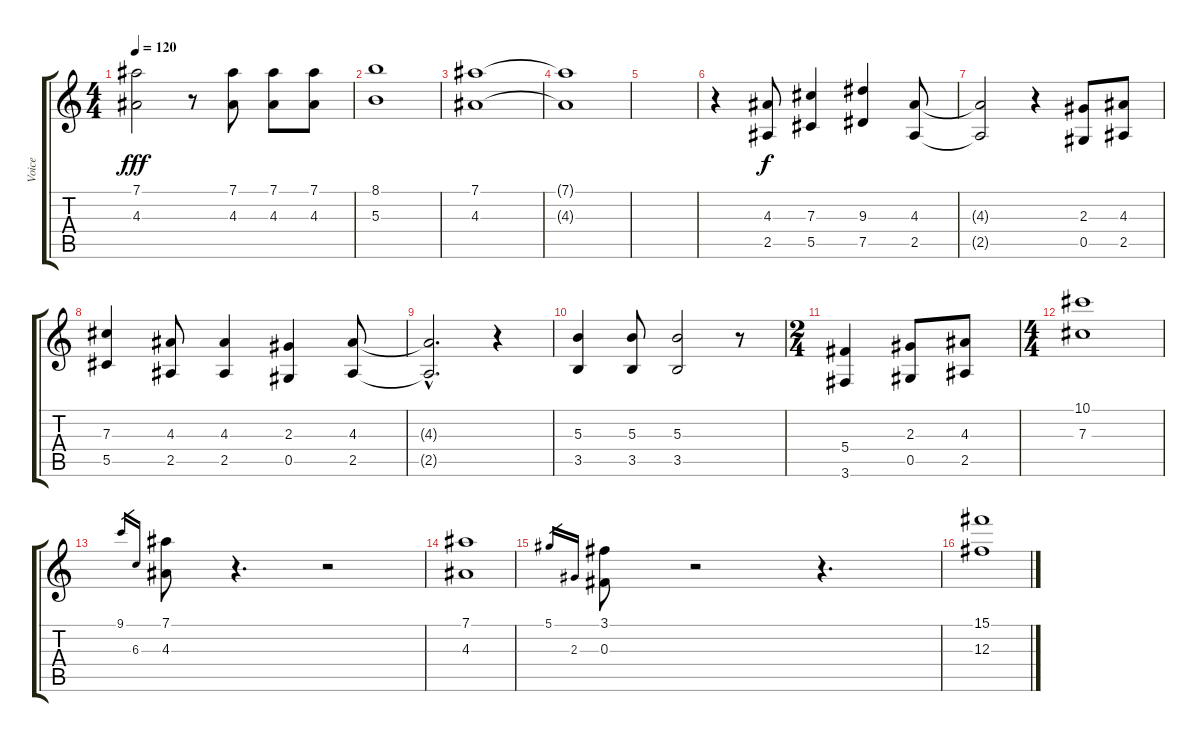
\track ("Voice" "Voice") {instrument lead6voice}
\staff {score tabs}
\tuning (Eb5 Bb4 Gb4 Db4 Ab3 Eb3) {hide}
\ts (4 4)
\tempo 120
\clef g2
\ks c
(7.1{t} 4.3{t}).2{dy fff} r.8 (7.1 4.3).8 (7.1 4.3).8 (7.1 4.3).8 |
(8.1 5.3).1 |
(7.1 4.3).1 |
(7.1{t} 4.3{t}).1 |
|
r.4 (4.3 2.5).8{dy f} (7.3 5.5).4 (9.3 7.5).4 (4.3 2.5).8 |
(4.3{t} 2.5{t}).2 r.4 (2.3 0.5).8 (4.3 2.5).8 |
(7.3 5.5).4 (4.3 2.5).8 (4.3 2.5).4 (2.3 0.5).4 (4.3 2.5).8 |
(4.3{hac t} 2.5{hac t}).2{d} r.4 |
(5.3 3.5).4 (5.3 3.5).8 (5.3 3.5).2 r.8 |
\ts (2 4)
(5.4 3.6).4 (2.3 0.5).8 (4.3 2.5).8 |
\ts (4 4)
(10.1 7.3).1 |
9.1.16{gr} 6.3.16{gr} (7.1 4.3).8 r.4{d} r.2 |
(7.1 4.3).1 |
5.1.16{gr} 2.3.16{gr} (3.1 0.3).8 r.2 r.4{d} |
(15.1 12.3).1
